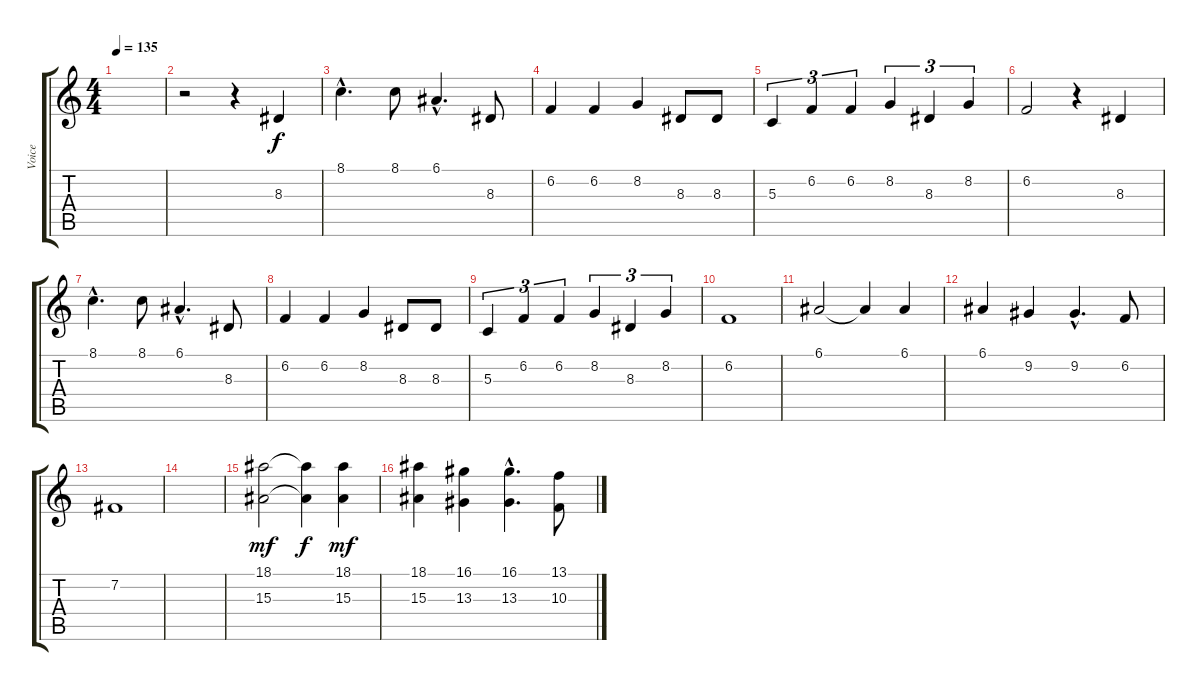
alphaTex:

\track ("Voice" "Voice") {instrument flute}
\staff {score tabs}
\tuning (E4 B3 G3 D3 A2 E2) {hide}
\ts (4 4)
\tempo 135
\clef g2
\ks c
|
r.2 r.4 8.3.4 |
8.1{hac}.4{d} 8.1.8 6.1{hac}.4{d} 8.3.8 |
6.2.4 6.2.4 8.2.4 8.3.8 8.3.8 |
5.3.4{tu (3 2)} 6.2.4{tu (3 2)} 6.2.4{tu (3 2)} 8.2.4{tu (3 2)} 8.3.4{tu (3 2)} 8.2.4{tu (3 2)} |
6.2.2 r.4 8.3.4 |
8.1{hac}.4{d} 8.1.8 6.1{hac}.4{d} 8.3.8 |
6.2.4 6.2.4 8.2.4 8.3.8 8.3.8 |
5.3.4{tu (3 2)} 6.2.4{tu (3 2)} 6.2.4{tu (3 2)} 8.2.4{tu (3 2)} 8.3.4{tu (3 2)} 8.2.4{tu (3 2)} |
6.2.1 |
6.1.2 6.1{t}.4 6.1.4 |
6.1.4 9.2.4 9.2{hac}.4{d} 6.2.8 |
7.2.1 |
|
(18.1 15.3).2{dy mf} (18.1{t} 15.3{t}).4{dy f} (18.1 15.3).4{dy mf} |
(18.1 15.3).4 (16.1 13.3).4 (16.1{hac} 13.3{hac}).4{d} (13.1 10.3).8
